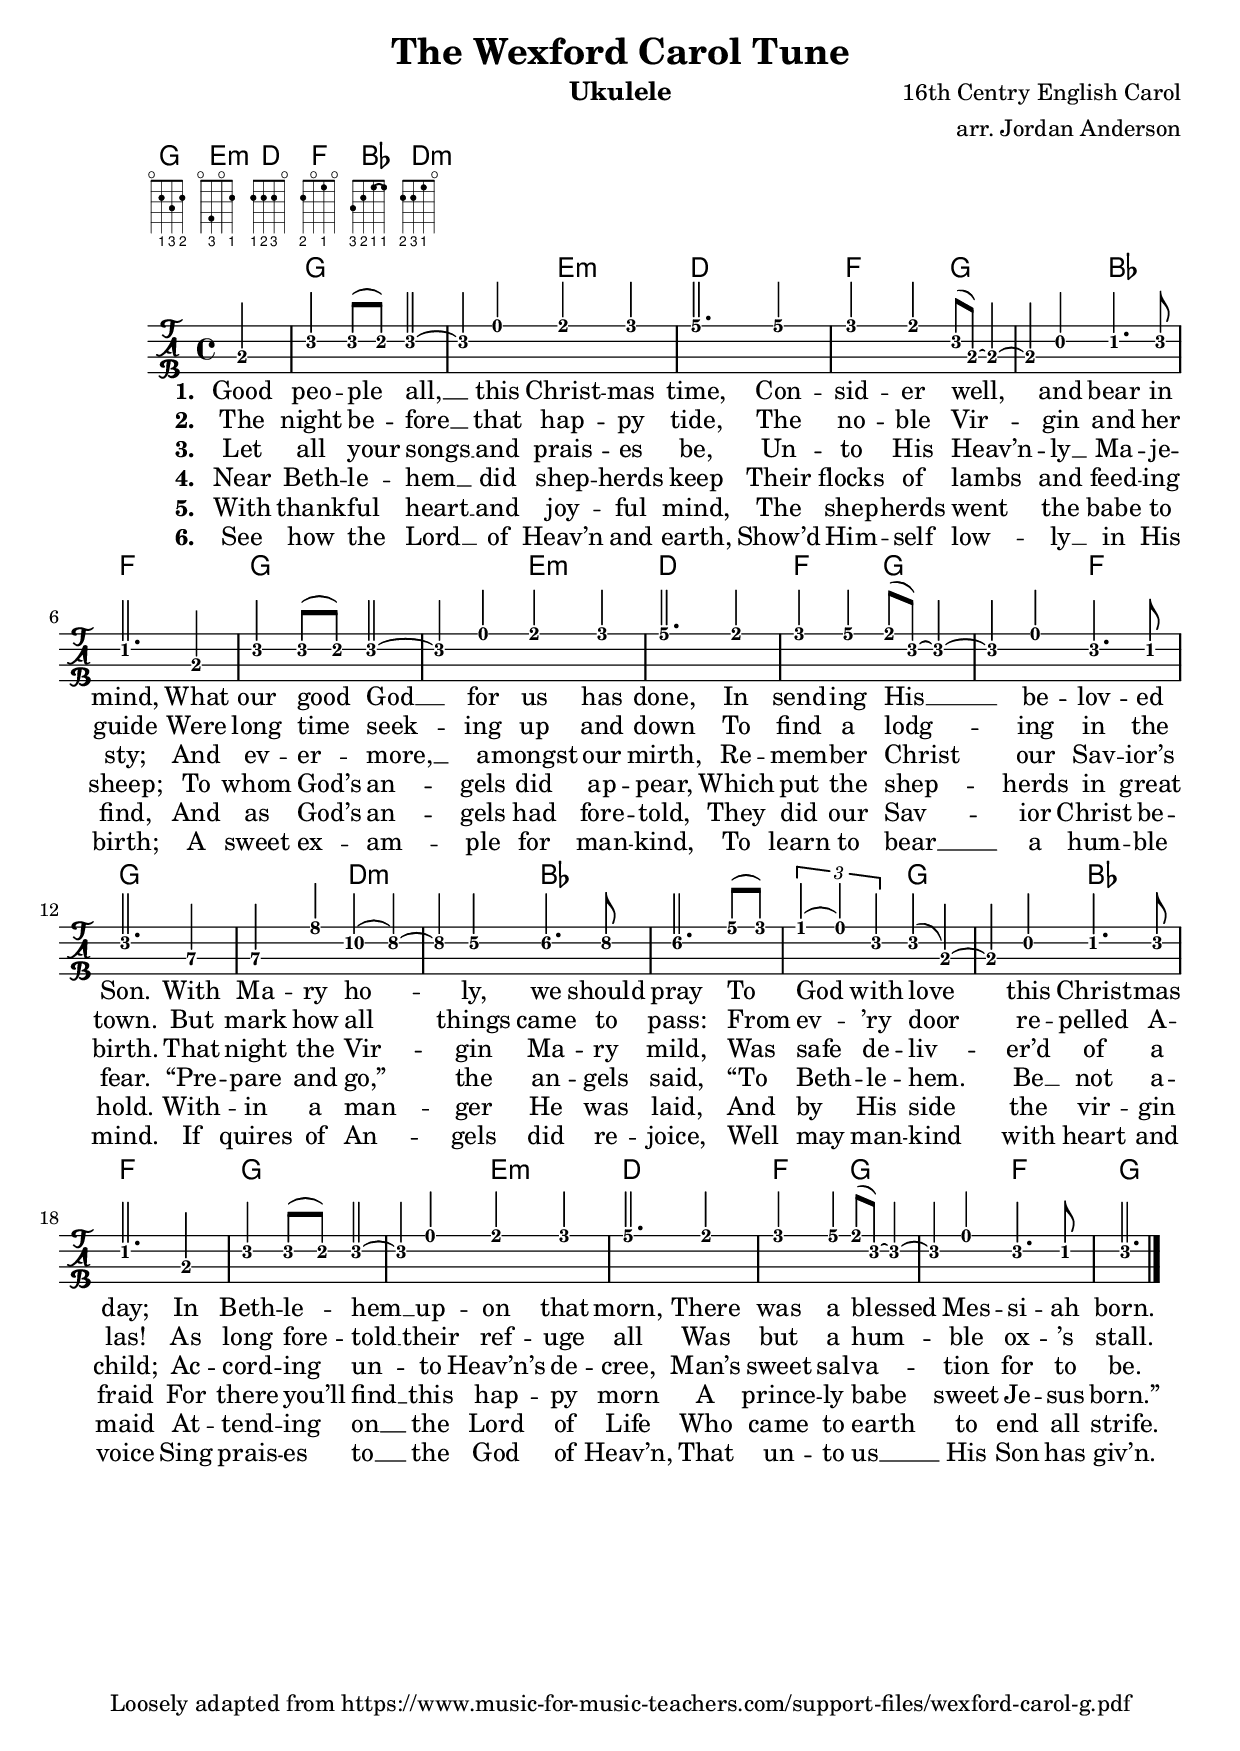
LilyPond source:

\version "2.20.0"
\include "The_Wexford_Carol-include.ily"
\header {
      instrument = "Ukulele"
}

\score {
  <<
    \new ChordNames {
      \TopChords
    }
    \new FretBoards {
      \set Staff.stringTunings = #ukulele-tuning
      \TopChords
    }
  >>
}

\score {
  \layout { \omit Voice.StringNumber }
  \midi {\tempo 4 = 120}
  <<
    \new ChordNames \StaffChords
    \new StaffGroup <<

      \new TabStaff <<
        \time 4/4
        \key g \major
        \set Staff.midiInstrument = "acoustic guitar (nylon)"
        \set TabStaff.stringTunings = #low-g-ukulele-tuning
        \tabFullNotation
        \new TabVoice = "melodyVoice" { \voiceOne \sopMusic }
        \new Lyrics \lyricsto "melodyVoice" \verseOne
        \new Lyrics \lyricsto "melodyVoice" \verseTwo
        \new Lyrics \lyricsto "melodyVoice" \verseThree
        \new Lyrics \lyricsto "melodyVoice" \verseFour
        \new Lyrics \lyricsto "melodyVoice" \verseFive
        \new Lyrics \lyricsto "melodyVoice" \verseSix
      >>
    >>
  >>
}
